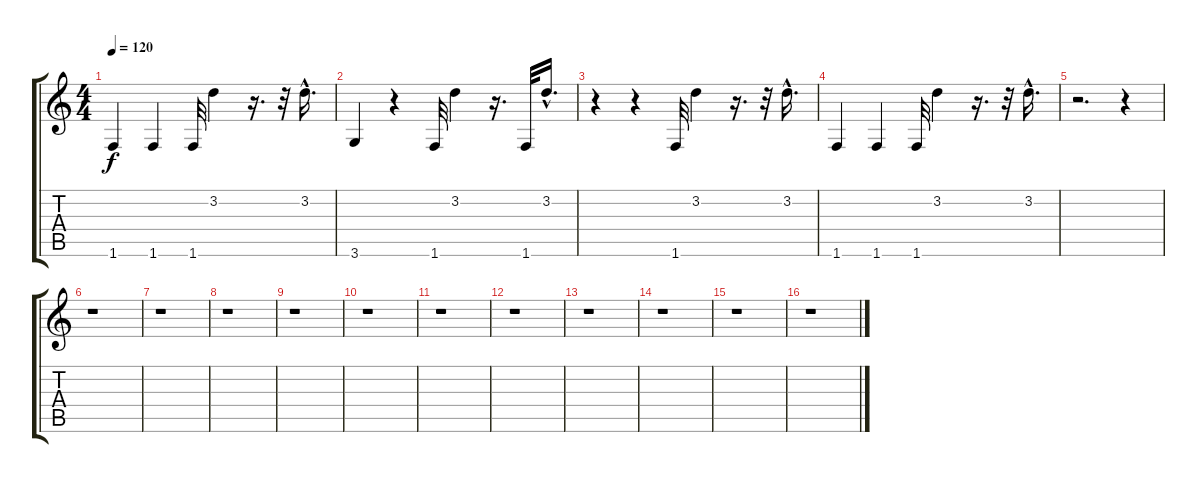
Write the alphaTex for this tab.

\track "" {instrument overdrivenguitar}
\staff {score tabs}
\tuning (E4 B3 G3 D3 A2 E2) {hide}
\ts (4 4)
\tempo 120
\clef g2
\ks c
1.6.4{dy f} 1.6.4 1.6.32 3.2.4 r.16{d} r.32 3.2{hac}.16{d} |
3.6.4 r.4 1.6.32 3.2.4 r.16{d} 1.6.32 3.2{hac}.16{d} |
r.4 r.4 1.6.32 3.2.4 r.16{d} r.32 3.2{hac}.16{d} |
1.6.4 1.6.4 1.6.32 3.2.4 r.16{d} r.32 3.2{hac}.16{d} |
r.2{d} r.4 |
r.1 |
r.1 |
r.1 |
r.1 |
r.1 |
r.1 |
r.1 |
r.1 |
r.1 |
r.1 |
r.1
